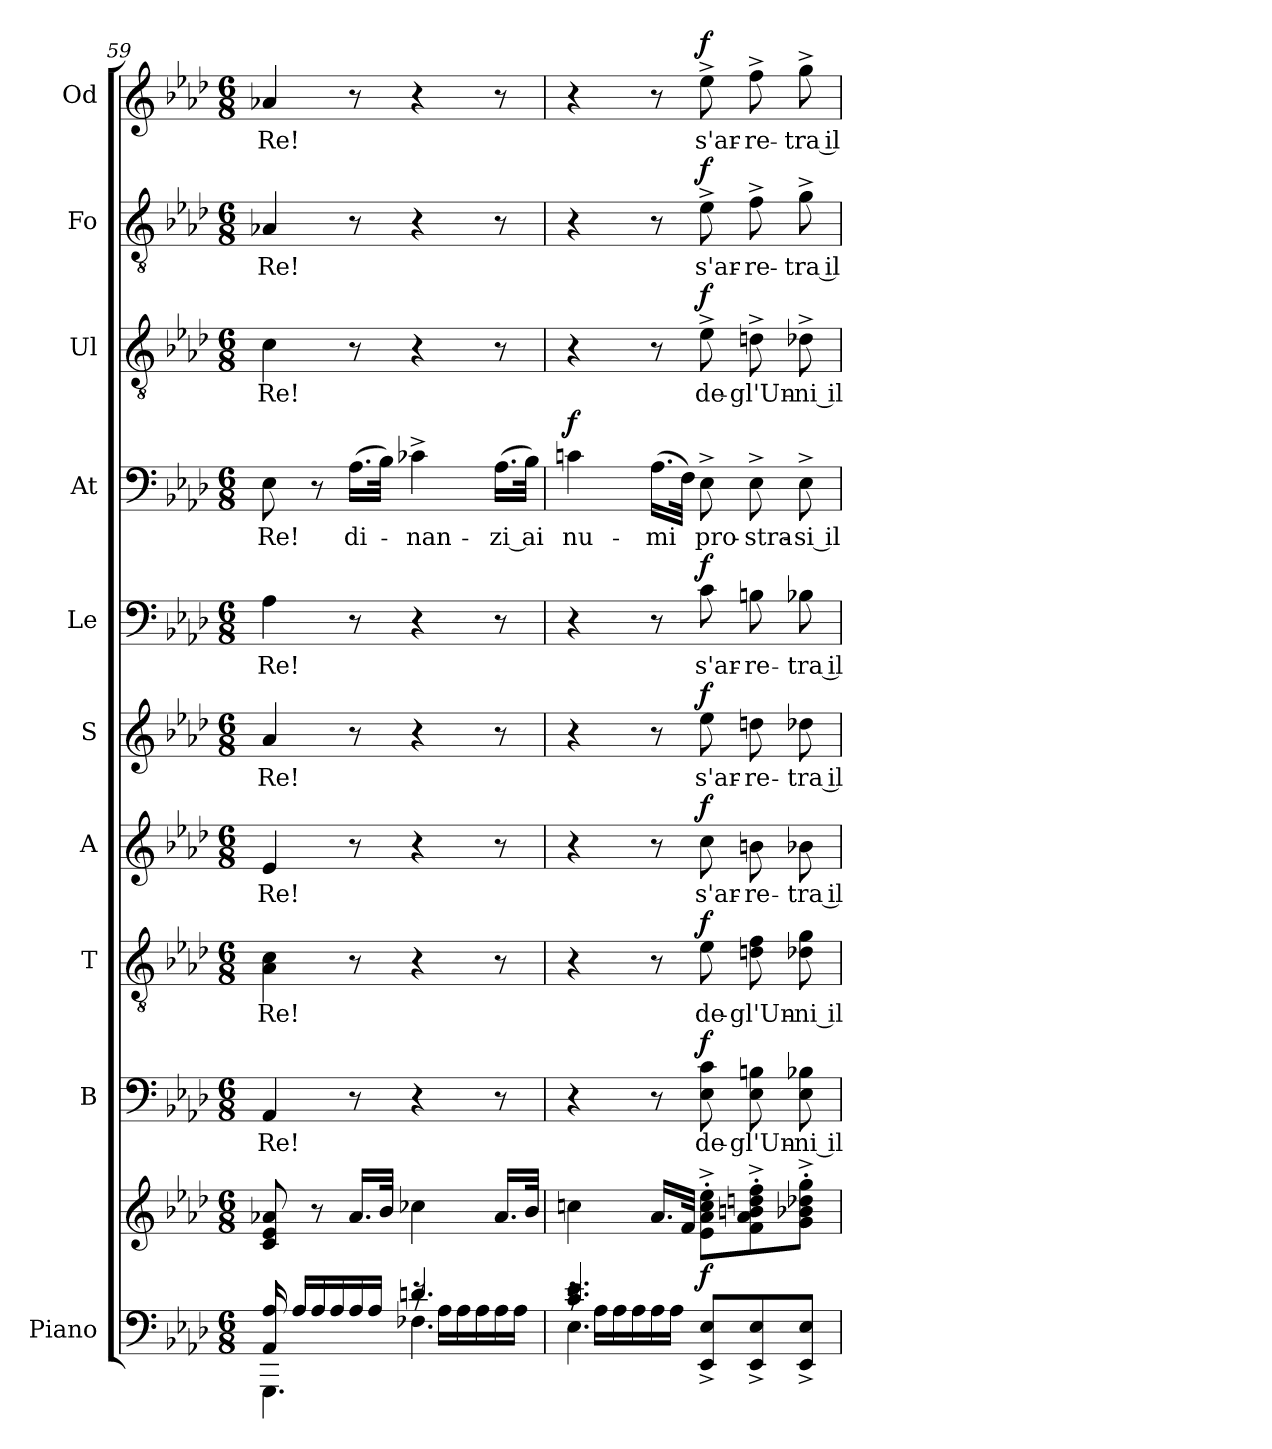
**kern	**kern	**dynam	**kern	**text	**dynam	**kern	**text	**dynam	**kern	**text	**dynam	**kern	**text	**dynam	**kern	**text	**dynam	**kern	**text	**dynam	**kern	**text	**dynam	**kern	**text	**dynam	**kern	**text	**dynam
*part10	*part10	*part10	*part9	*part9	*part9	*part8	*part8	*part8	*part7	*part7	*part7	*part6	*part6	*part6	*part5	*part5	*part5	*part4	*part4	*part4	*part3	*part3	*part3	*part2	*part2	*part2	*part1	*part1	*part1
*staff11	*staff10	*staff10/11	*staff9	*staff9	*staff9	*staff8	*staff8	*staff8	*staff7	*staff7	*staff7	*staff6	*staff6	*staff6	*staff5	*staff5	*staff5	*staff4	*staff4	*staff4	*staff3	*staff3	*staff3	*staff2	*staff2	*staff2	*staff1	*staff1	*staff1
*I"Piano	*	*	*I"B	*	*	*I"T	*	*	*I"A	*	*	*I"S	*	*	*I"Le	*	*	*I"At	*	*	*I"Ul	*	*	*I"Fo	*	*	*I"Od	*	*
*I'Pno	*	*	*I'B	*	*	*I'T	*	*	*I'A	*	*	*I'S	*	*	*I'Le	*	*	*I'At	*	*	*I'Ul	*	*	*I'Fo	*	*	*I'Od	*	*
*clefF4	*clefG2	*	*clefF4	*	*	*clefGv2	*	*	*clefG2	*	*	*clefG2	*	*	*clefF4	*	*	*clefF4	*	*	*clefGv2	*	*	*clefGv2	*	*	*clefG2	*	*
*k[b-e-a-d-]	*k[b-e-a-d-]	*	*k[b-e-a-d-]	*	*	*k[b-e-a-d-]	*	*	*k[b-e-a-d-]	*	*	*k[b-e-a-d-]	*	*	*k[b-e-a-d-]	*	*	*k[b-e-a-d-]	*	*	*k[b-e-a-d-]	*	*	*k[b-e-a-d-]	*	*	*k[b-e-a-d-]	*	*
*M6/8	*M6/8	*	*M6/8	*	*	*M6/8	*	*	*M6/8	*	*	*M6/8	*	*	*M6/8	*	*	*M6/8	*	*	*M6/8	*	*	*M6/8	*	*	*M6/8	*	*
=59	=59	=59	=59	=59	=59	=59	=59	=59	=59	=59	=59	=59	=59	=59	=59	=59	=59	=59	=59	=59	=59	=59	=59	=59	=59	=59	=59	=59	=59
*^	*	*	*	*	*	*	*	*	*	*	*	*	*	*	*	*	*	*	*	*	*	*	*	*	*	*	*	*	*
*	*^	*	*	*	*	*	*	*	*	*	*	*	*	*	*	*	*	*	*	*	*	*	*	*	*	*	*	*	*	*
!	!	!	!	!	!	!LO:LY:b	!	!	!LO:LY:b	!	!	!LO:LY:b	!	!	!LO:LY:b	!	!	!LO:LY:b	!	!	!LO:LY:b	!	!	!LO:LY:b	!	!	!LO:LY:b	!	!	!LO:LY:b	!
16AA-/ 16A-/	4.GGG\	4.ryy	8c/ 8e-/ 8a-X/	.	4AA-/	Re!	.	4A-!\ 4c\	Re!	.	4e-/	Re!	.	4a-/	Re!	.	4A-\	Re!	.	8E-\	Re!	.	4c\	Re!	.	4A-X/	Re!	.	4a-X/	Re!	.
16A-/LL	.	.	.	.	.	.	.	.	.	.	.	.	.	.	.	.	.	.	.	.	.	.	.	.	.	.	.	.	.	.	.
16A-/	.	.	8r	.	.	.	.	.	.	.	.	.	.	.	.	.	.	.	.	8r	.	.	.	.	.	.	.	.	.	.	.
16A-/	.	.	.	.	.	.	.	.	.	.	.	.	.	.	.	.	.	.	.	.	.	.	.	.	.	.	.	.	.	.	.
!	!	!	!	!	!	!	!	!	!	!	!	!	!	!	!	!	!	!	!	!	!LO:LY:b	!	!	!	!	!	!	!	!	!	!
16A-/	.	.	16.a-/LL	.	8r	.	.	8r	.	.	8r	.	.	8r	.	.	8r	.	.	(>16.A-\LL	di-	.	8r	.	.	8r	.	.	8r	.	.
16A-/JJ	.	.	.	.	.	.	.	.	.	.	.	.	.	.	.	.	.	.	.	.	.	.	.	.	.	.	.	.	.	.	.
.	.	.	32b-/JJk	.	.	.	.	.	.	.	.	.	.	.	.	.	.	.	.	32B-\JJk)	.	.	.	.	.	.	.	.	.	.	.
!	!	!	!	!	!	!	!	!	!	!	!	!	!	!	!	!	!	!	!	!	!LO:LY:b	!	!	!	!	!	!	!	!	!	!
4.dn/	16re	4.F-X\	4cc-X\	.	4r	.	.	4r	.	.	4r	.	.	4r	.	.	4r	.	.	4c-X^\	-nan-	.	4r	.	.	4r	.	.	4r	.	.
.	16A-\LL	.	.	.	.	.	.	.	.	.	.	.	.	.	.	.	.	.	.	.	.	.	.	.	.	.	.	.	.	.	.
.	16A-\	.	.	.	.	.	.	.	.	.	.	.	.	.	.	.	.	.	.	.	.	.	.	.	.	.	.	.	.	.	.
.	16A-\	.	.	.	.	.	.	.	.	.	.	.	.	.	.	.	.	.	.	.	.	.	.	.	.	.	.	.	.	.	.
!	!	!	!	!	!	!	!	!	!	!	!	!	!	!	!	!	!	!	!	!	!LO:LY:b	!	!	!	!	!	!	!	!	!	!
.	16A-\	.	16.a-/LL	.	8r	.	.	8r	.	.	8r	.	.	8r	.	.	8r	.	.	(>16.A-\LL	-zi ai	.	8r	.	.	8r	.	.	8r	.	.
.	16A-\JJ	.	.	.	.	.	.	.	.	.	.	.	.	.	.	.	.	.	.	.	.	.	.	.	.	.	.	.	.	.	.
.	.	.	32b-/JJk	.	.	.	.	.	.	.	.	.	.	.	.	.	.	.	.	32B-\JJk)	.	.	.	.	.	.	.	.	.	.	.
=60	=60	=60	=60	=60	=60	=60	=60	=60	=60	=60	=60	=60	=60	=60	=60	=60	=60	=60	=60	=60	=60	=60	=60	=60	=60	=60	=60	=60	=60	=60	=60
!	!	!	!	!	!	!	!	!	!	!	!	!	!	!	!	!	!	!	!	!	!LO:LY:b	!LO:DY:a	!	!	!	!	!	!	!	!	!
4.c/ 4.e-/	16re	4.E-\	4ccn\	.	4r	.	.	4r	.	.	4r	.	.	4r	.	.	4r	.	.	4cn\	nu-	f	4r	.	.	4r	.	.	4r	.	.
.	16A-\LL	.	.	.	.	.	.	.	.	.	.	.	.	.	.	.	.	.	.	.	.	.	.	.	.	.	.	.	.	.	.
.	16A-\	.	.	.	.	.	.	.	.	.	.	.	.	.	.	.	.	.	.	.	.	.	.	.	.	.	.	.	.	.	.
.	16A-\	.	.	.	.	.	.	.	.	.	.	.	.	.	.	.	.	.	.	.	.	.	.	.	.	.	.	.	.	.	.
!	!	!	!	!	!	!	!	!	!	!	!	!	!	!	!	!	!	!	!	!	!LO:LY:b	!	!	!	!	!	!	!	!	!	!
.	16A-\	.	16.a-/LL	.	8r	.	.	8r	.	.	8r	.	.	8r	.	.	8r	.	.	(>16.A-\LL	-mi	.	8r	.	.	8r	.	.	8r	.	.
.	16A-\JJ	.	.	.	.	.	.	.	.	.	.	.	.	.	.	.	.	.	.	.	.	.	.	.	.	.	.	.	.	.	.
.	.	.	32f/JJk	.	.	.	.	.	.	.	.	.	.	.	.	.	.	.	.	32F\JJk)	.	.	.	.	.	.	.	.	.	.	.
!	!	!	!	!LO:DY:b	!	!LO:LY:b	!LO:DY:a	!	!LO:LY:b	!LO:DY:a	!	!LO:LY:b	!LO:DY:a	!	!LO:LY:b	!LO:DY:a	!	!LO:LY:b	!LO:DY:a	!	!LO:LY:b	!	!	!LO:LY:b	!LO:DY:a	!	!LO:LY:b	!LO:DY:a	!	!LO:LY:b	!LO:DY:a
8EE-/^ 8E-/^L	4.ryy	4.ryy	8e-\'^ 8a-\'^ 8cc\'^ 8ee-\'^L	f	8E-\ 8c!\	de-	f	8e-\	de-	f	8cc\	s'ar-	f	8ee-\	s'ar-	f	8c\	s'ar-	f	8E-^\	pro-	.	8e-^\	de-	f	8e-^\	s'ar-	f	8ee-^\	s'ar-	f
!	!	!	!	!	!	!LO:LY:b	!	!	!LO:LY:b	!	!	!LO:LY:b	!	!	!LO:LY:b	!	!	!LO:LY:b	!	!	!LO:LY:b	!	!	!LO:LY:b	!	!	!LO:LY:b	!	!	!LO:LY:b	!
8EE-/^ 8E-/^	.	.	8f\'^ 8a-\'^ 8bn\'^ 8ddn\'^ 8ff\'^	.	8E-\ 8Bn!\	-gl'Un-	.	8dn!\ 8f\	-gl'Un-	.	8bn\	-re-	.	8ddn\	-re-	.	8Bn\	-re-	.	8E-^\	-stra-	.	8dn^\	-gl'Un-	.	8f^\	-re-	.	8ff^\	-re-	.
!	!	!	!	!	!	!LO:LY:b	!	!	!LO:LY:b	!	!	!LO:LY:b	!	!	!LO:LY:b	!	!	!LO:LY:b	!	!	!LO:LY:b	!	!	!LO:LY:b	!	!	!LO:LY:b	!	!	!LO:LY:b	!
8EE-/^ 8E-/^J	.	.	8g\'^ 8b-X\'^ 8dd-X\'^ 8gg\'^J	.	8E-\ 8B-X!\	-ni il	.	8d-X!\ 8g\	-ni il	.	8b-X\	-tra il	.	8dd-X\	-tra il	.	8B-X\	-tra il	.	8E-^\	-si il	.	8d-X^\	-ni il	.	8g^\	-tra il	.	8gg^\	-tra il	.
*v	*v	*v	*	*	*	*	*	*	*	*	*	*	*	*	*	*	*	*	*	*	*	*	*	*	*	*	*	*	*	*	*
=	=	=	=	=	=	=	=	=	=	=	=	=	=	=	=	=	=	=	=	=	=	=	=	=	=	=	=	=	=
*-	*-	*-	*-	*-	*-	*-	*-	*-	*-	*-	*-	*-	*-	*-	*-	*-	*-	*-	*-	*-	*-	*-	*-	*-	*-	*-	*-	*-	*-
